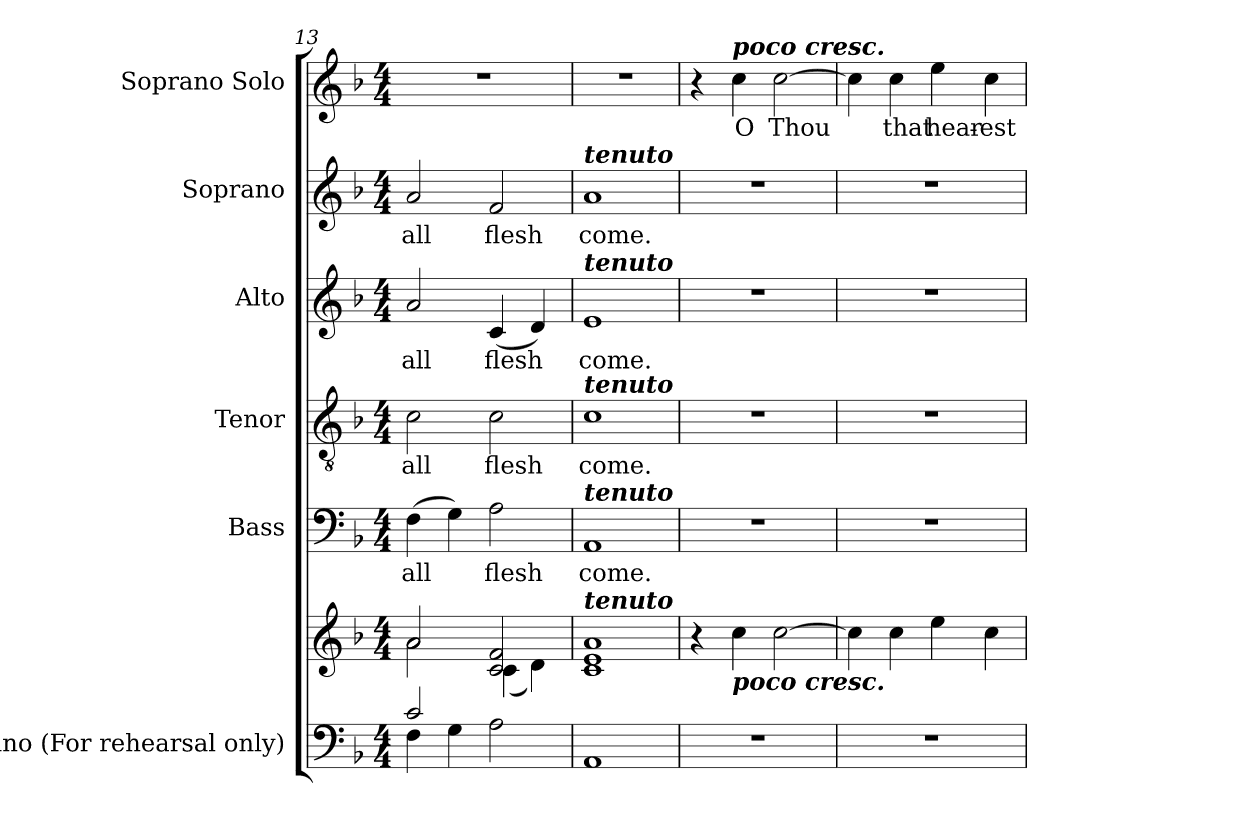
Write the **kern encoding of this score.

**kern	**kern	**kern	**text	**kern	**text	**kern	**text	**kern	**text	**kern	**text
*part6	*part6	*part5	*part5	*part4	*part4	*part3	*part3	*part2	*part2	*part1	*part1
*staff7	*staff6	*staff5	*staff5	*staff4	*staff4	*staff3	*staff3	*staff2	*staff2	*staff1	*staff1
*I"Piano (For rehearsal only)	*	*I"Bass	*	*I"Tenor	*	*I"Alto	*	*I"Soprano	*	*I"Soprano Solo	*
*I'Pno.	*	*I'B.	*	*I'T.	*	*I'A.	*	*I'S.	*	*I'S. Solo	*
*clefF4	*clefG2	*clefF4	*	*clefGv2	*	*clefG2	*	*clefG2	*	*clefG2	*
*	*	*	*	*ITrd7c12	*	*	*	*	*	*	*
*k[b-]	*k[b-]	*k[b-]	*	*k[b-]	*	*k[b-]	*	*k[b-]	*	*k[b-]	*
*F:	*F:	*F:	*	*F:	*	*F:	*	*F:	*	*F:	*
*M4/4	*M4/4	*M4/4	*	*M4/4	*	*M4/4	*	*M4/4	*	*M4/4	*
=13	=13	=13	=13	=13	=13	=13	=13	=13	=13	=13	=13
*^	*^	*	*	*	*	*	*	*	*	*	*
!	!	!	!	!	!LO:LY:b:color=#000000	!	!	!	!	!	!	!	!
!	!	!	!	!	!	!	!LO:LY:b:color=#000000	!	!	!	!	!	!
!	!	!	!	!	!	!	!	!	!LO:LY:b:color=#000000	!	!	!	!
!	!	!	!	!	!	!	!	!	!	!	!LO:LY:b:color=#000000	!	!
2ci/	4Fi\	2ai/	2ai\	(4Fi\	all	2Ci\	all	2ai/	all	2ai/	all	1r	.
.	4Gi\	.	.	4Gi\)	.	.	.	.	.	.	.	.	.
!	!	!	!	!	!LO:LY:b:color=#000000	!	!	!	!	!	!	!	!
!	!	!	!	!	!	!	!LO:LY:b:color=#000000	!	!	!	!	!	!
!	!	!	!	!	!	!	!	!	!LO:LY:b:color=#000000	!	!	!	!
!	!	!	!	!	!	!	!	!	!	!	!LO:LY:b:color=#000000	!	!
2ryy	2Ai\	2ci/ 2fi	(4ci\	2Ai\	flesh	2Ci\	flesh	(4ci/	flesh	2fi/	flesh	.	.
.	.	.	4di\)	.	.	.	.	4di/)	.	.	.	.	.
*v	*v	*	*	*	*	*	*	*	*	*	*	*	*
=14	=14	=14	=14	=14	=14	=14	=14	=14	=14	=14	=14	=14
!	!	!	!	!LO:LY:b:color=#000000	!	!	!	!	!	!	!	!
!	!	!	!	!	!	!LO:LY:b:color=#000000	!	!	!	!	!	!
!	!	!	!	!	!	!	!	!LO:LY:b:color=#000000	!	!	!	!
!	!	!	!	!	!	!	!	!	!LO:TX:a:Bi:t=tenuto	!	!	!
!	!	!	!	!	!	!	!LO:TX:a:Bi:t=tenuto	!	!	!	!	!
!	!	!	!	!	!LO:TX:a:Bi:t=tenuto	!	!	!	!	!	!	!
!	!	!	!LO:TX:a:Bi:t=tenuto	!	!	!	!	!	!	!	!	!
!	!LO:TX:a:Bi:t=tenuto	!	!	!	!	!	!	!	!	!	!	!
!	!	!	!	!	!	!	!	!	!	!LO:LY:b:color=#000000	!	!
1AAi	1ei 1ai	1ci	1AAi	come.	1Ci	come.	1ei	come.	1ai	come.	1r	.
*	*v	*v	*	*	*	*	*	*	*	*	*	*
!!LO:PB:g=z
=15	=15	=15	=15	=15	=15	=15	=15	=15	=15	=15	=15
1r	4r	1r	.	1r	.	1r	.	1r	.	4r	.
!	!	!	!	!	!	!	!	!	!	!LO:TX:a:Bi:t=poco cresc.	!
!	!LO:TX:b:Bi:t=poco cresc.	!	!	!	!	!	!	!	!	!	!
!	!	!	!	!	!	!	!	!	!	!	!LO:LY:b:color=#000000
.	4cci\	.	.	.	.	.	.	.	.	4cci\	O
!	!	!	!	!	!	!	!	!	!	!	!LO:LY:b:color=#000000
.	[>2cci\	.	.	.	.	.	.	.	.	[>2cci\	Thou
=16	=16	=16	=16	=16	=16	=16	=16	=16	=16	=16	=16
1r	4cci\]	1r	.	1r	.	1r	.	1r	.	4cci\]	.
!	!	!	!	!	!	!	!	!	!	!	!LO:LY:b:color=#000000
.	4cci\	.	.	.	.	.	.	.	.	4cci\	that
!	!	!	!	!	!	!	!	!	!	!	!LO:LY:b:color=#000000
.	4eei\	.	.	.	.	.	.	.	.	4eei\	hear-
!	!	!	!	!	!	!	!	!	!	!	!LO:LY:b:color=#000000
.	4cci\	.	.	.	.	.	.	.	.	4cci\	-est
=	=	=	=	=	=	=	=	=	=	=	=
*-	*-	*-	*-	*-	*-	*-	*-	*-	*-	*-	*-
